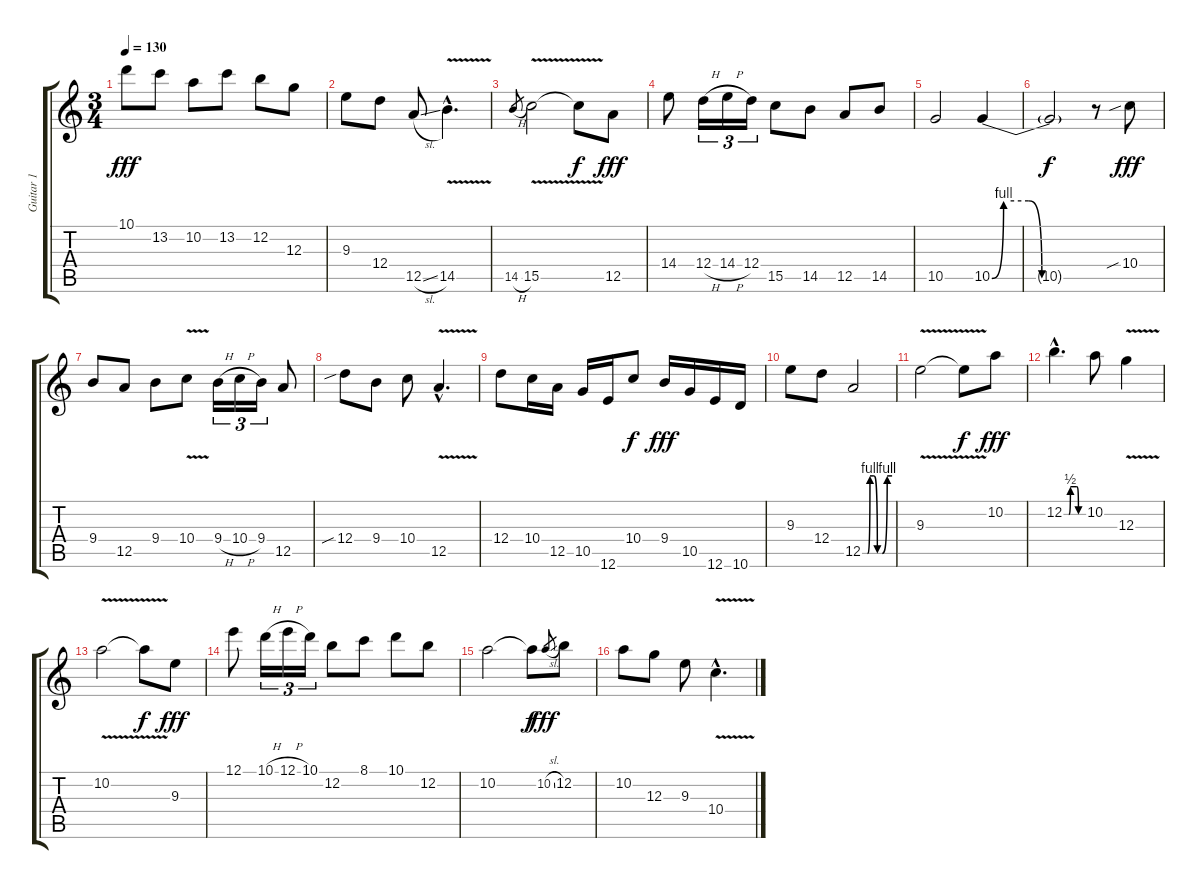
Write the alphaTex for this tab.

\track ("Guitar 1" "Guitar 1") {instrument distortionguitar}
\staff {score tabs}
\tuning (E4 B3 G3 D3 A2 E2) {hide}
\ts (3 4)
\tempo 130
\clef g2
\ks c
10.1.8{dy fff} 13.2.8 10.2.8 13.2.8 12.2.8 12.3.8 |
9.3.8 12.4.8 12.5{sl}.8 14.5{v hac}.4{d} |
14.5{h}.8{gr} 15.5{v}.2 15.5{t}.8{dy f} 12.5.8{dy fff} |
14.4.8 12.4{h}.16{tu (3 2)} 14.4{h}.16{tu (3 2)} 12.4.16{tu (3 2)} 15.5.8 14.5.8 12.5.8 14.5.8 |
10.5.2 10.5{be (custom 0 0 7 4 22 4 30 0 40 0 60 0)}.4 |
10.5{t}.2{dy f} r.8 10.4{sib}.8{dy fff} |
9.4.8 12.5.8 9.4.8 10.4{v}.8 9.4{h}.16{tu (3 2)} 10.4{h}.16{tu (3 2)} 9.4.16{tu (3 2)} 12.5.8 |
12.4{sib}.8 9.4.8 10.4.8 12.5{v hac}.4{d} |
12.4.8 10.4.16 12.5.16 10.5.16 12.6.16 10.4.8{dy f} 9.4.16{dy fff} 10.5.16 12.6.16 10.6.16 |
9.3.8 12.4.8 12.5{be (custom 0 0 10 0 15 4 23 4 30 0 40 0 50 4 60 4)}.2 |
9.3{v}.2 9.3{t}.8{dy f} 10.2.8{dy fff} |
12.2{be (custom 0 0 15 0 20 2 40 2 45 0 60 0) hac}.4{d} 10.2.8 12.3{v}.4 |
10.2{v}.2 10.2{t}.8{dy f} 9.3.8{dy fff} |
12.1.8 10.1{h}.16{tu (3 2)} 12.1{h}.16{tu (3 2)} 10.1.16{tu (3 2)} 12.2.8 8.1.8 10.1.8 12.2.8 |
10.2.2 10.2{t}.8{dy f} 10.2{sl}.8{gr dy fff} 12.2.8 |
10.2.8 12.3.8 9.3.8 10.4{v hac}.4{d}
